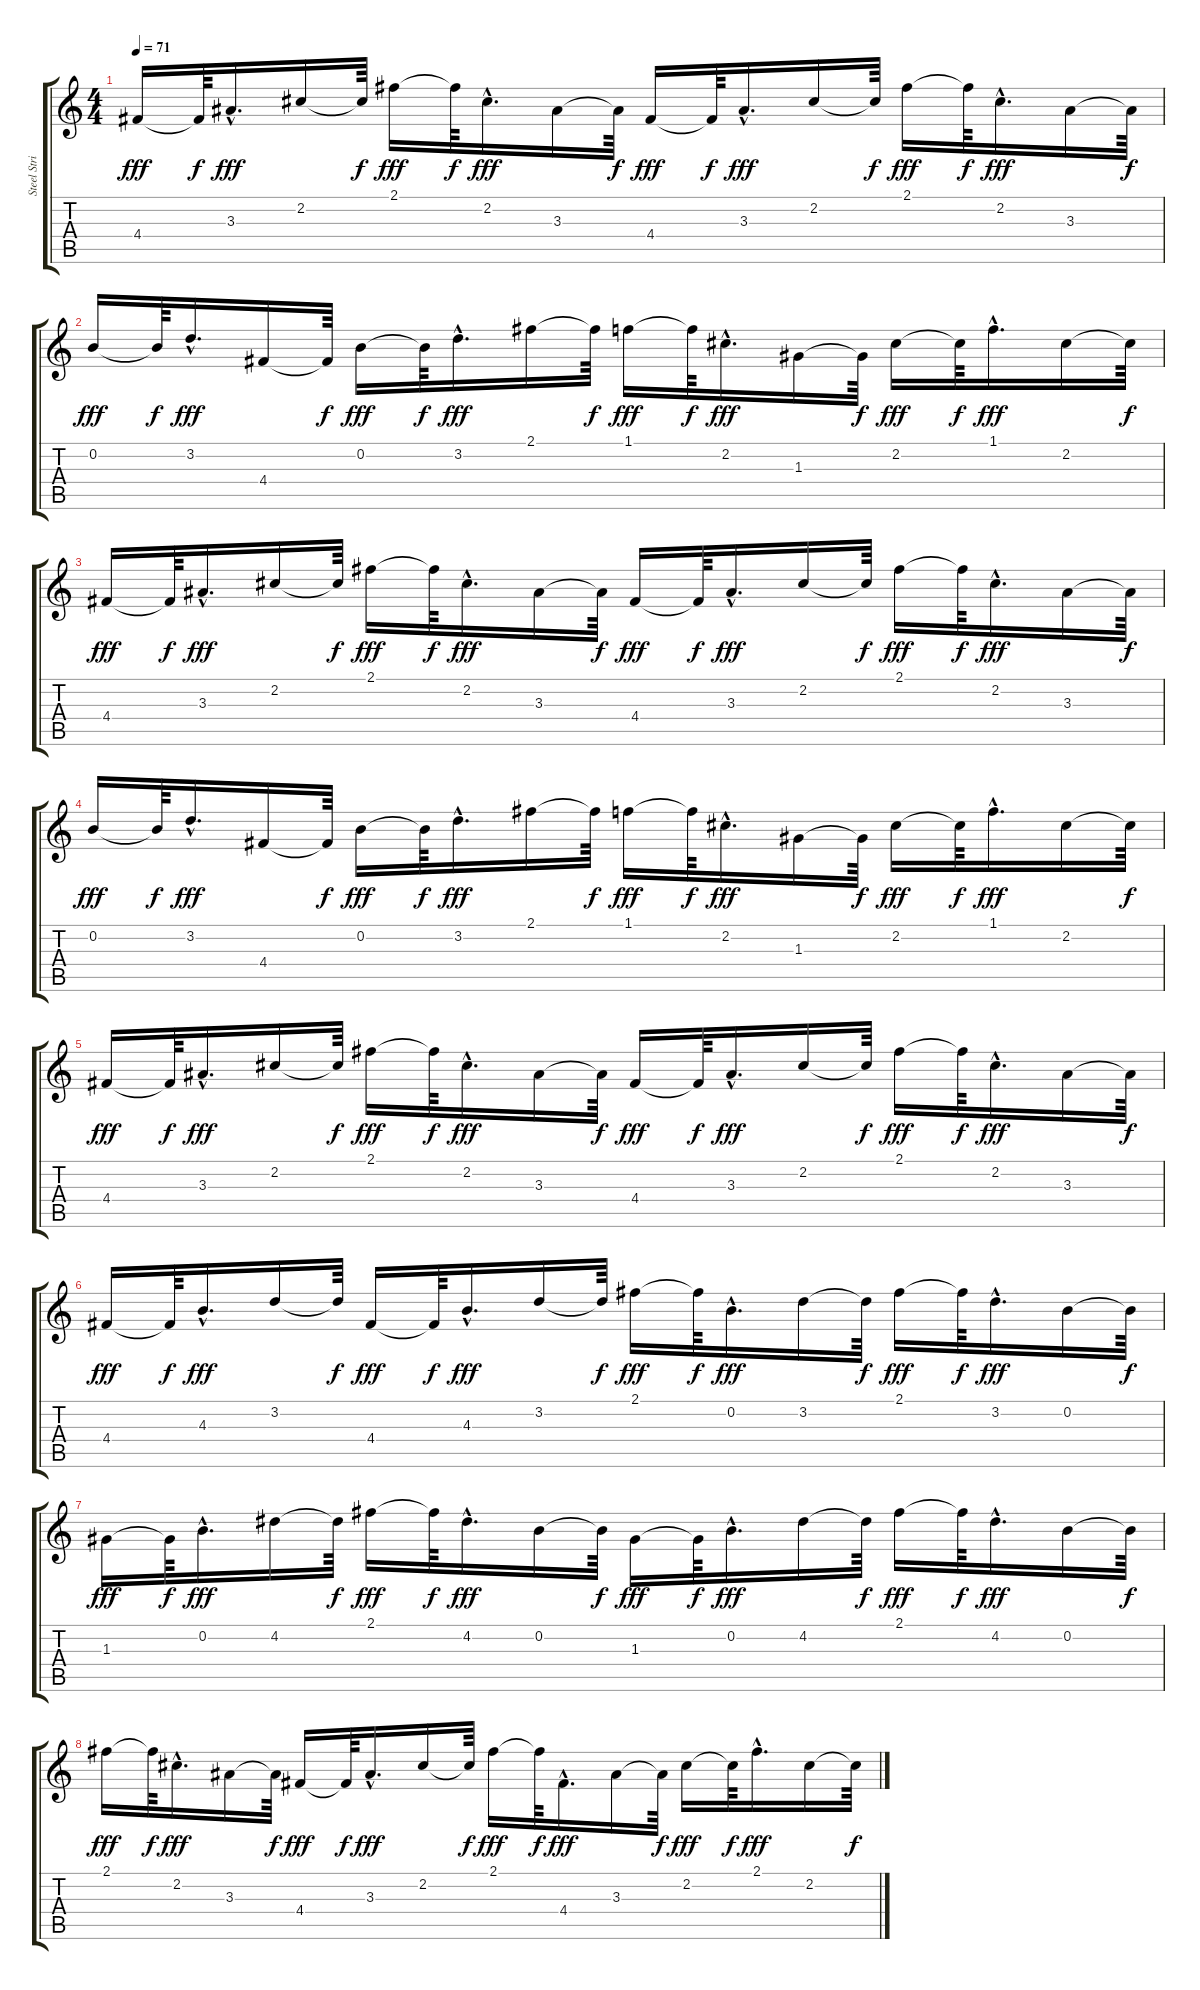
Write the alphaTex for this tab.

\track ("Steel String Guitar " "Steel Stri") {instrument acousticguitarsteel}
\staff {score tabs}
\tuning (E4 B3 G3 D3 A2 E2) {hide}
\ts (4 4)
\tempo 71
\clef g2
\ks c
4.4.16{dy fff} 4.4{t}.64{dy f} 3.3{hac}.16{d dy fff} 2.2.16 2.2{t}.64{dy f} 2.1.16{dy fff} 2.1{t}.64{dy f} 2.2{hac}.16{d dy fff} 3.3.16 3.3{t}.64{dy f} 4.4.16{dy fff} 4.4{t}.64{dy f} 3.3{hac}.16{d dy fff} 2.2.16 2.2{t}.64{dy f} 2.1.16{dy fff} 2.1{t}.64{dy f} 2.2{hac}.16{d dy fff} 3.3.16 3.3{t}.64{dy f} |
0.2.16{dy fff} 0.2{t}.64{dy f} 3.2{hac}.16{d dy fff} 4.4.16 4.4{t}.64{dy f} 0.2.16{dy fff} 0.2{t}.64{dy f} 3.2{hac}.16{d dy fff} 2.1.16 2.1{t}.64{dy f} 1.1.16{dy fff} 1.1{t}.64{dy f} 2.2{hac}.16{d dy fff} 1.3.16 1.3{t}.64{dy f} 2.2.16{dy fff} 2.2{t}.64{dy f} 1.1{hac}.16{d dy fff} 2.2.16 2.2{t}.64{dy f} |
4.4.16{dy fff} 4.4{t}.64{dy f} 3.3{hac}.16{d dy fff} 2.2.16 2.2{t}.64{dy f} 2.1.16{dy fff} 2.1{t}.64{dy f} 2.2{hac}.16{d dy fff} 3.3.16 3.3{t}.64{dy f} 4.4.16{dy fff} 4.4{t}.64{dy f} 3.3{hac}.16{d dy fff} 2.2.16 2.2{t}.64{dy f} 2.1.16{dy fff} 2.1{t}.64{dy f} 2.2{hac}.16{d dy fff} 3.3.16 3.3{t}.64{dy f} |
0.2.16{dy fff} 0.2{t}.64{dy f} 3.2{hac}.16{d dy fff} 4.4.16 4.4{t}.64{dy f} 0.2.16{dy fff} 0.2{t}.64{dy f} 3.2{hac}.16{d dy fff} 2.1.16 2.1{t}.64{dy f} 1.1.16{dy fff} 1.1{t}.64{dy f} 2.2{hac}.16{d dy fff} 1.3.16 1.3{t}.64{dy f} 2.2.16{dy fff} 2.2{t}.64{dy f} 1.1{hac}.16{d dy fff} 2.2.16 2.2{t}.64{dy f} |
4.4.16{dy fff} 4.4{t}.64{dy f} 3.3{hac}.16{d dy fff} 2.2.16 2.2{t}.64{dy f} 2.1.16{dy fff} 2.1{t}.64{dy f} 2.2{hac}.16{d dy fff} 3.3.16 3.3{t}.64{dy f} 4.4.16{dy fff} 4.4{t}.64{dy f} 3.3{hac}.16{d dy fff} 2.2.16 2.2{t}.64{dy f} 2.1.16{dy fff} 2.1{t}.64{dy f} 2.2{hac}.16{d dy fff} 3.3.16 3.3{t}.64{dy f} |
4.4.16{dy fff} 4.4{t}.64{dy f} 4.3{hac}.16{d dy fff} 3.2.16 3.2{t}.64{dy f} 4.4.16{dy fff} 4.4{t}.64{dy f} 4.3{hac}.16{d dy fff} 3.2.16 3.2{t}.64{dy f} 2.1.16{dy fff} 2.1{t}.64{dy f} 0.2{hac}.16{d dy fff} 3.2.16 3.2{t}.64{dy f} 2.1.16{dy fff} 2.1{t}.64{dy f} 3.2{hac}.16{d dy fff} 0.2.16 0.2{t}.64{dy f} |
1.3.16{dy fff} 1.3{t}.64{dy f} 0.2{hac}.16{d dy fff} 4.2.16 4.2{t}.64{dy f} 2.1.16{dy fff} 2.1{t}.64{dy f} 4.2{hac}.16{d dy fff} 0.2.16 0.2{t}.64{dy f} 1.3.16{dy fff} 1.3{t}.64{dy f} 0.2{hac}.16{d dy fff} 4.2.16 4.2{t}.64{dy f} 2.1.16{dy fff} 2.1{t}.64{dy f} 4.2{hac}.16{d dy fff} 0.2.16 0.2{t}.64{dy f} |
2.1.16{dy fff} 2.1{t}.64{dy f} 2.2{hac}.16{d dy fff} 3.3.16 3.3{t}.64{dy f} 4.4.16{dy fff} 4.4{t}.64{dy f} 3.3{hac}.16{d dy fff} 2.2.16 2.2{t}.64{dy f} 2.1.16{dy fff} 2.1{t}.64{dy f} 4.4{hac}.16{d dy fff} 3.3.16 3.3{t}.64{dy f} 2.2.16{dy fff} 2.2{t}.64{dy f} 2.1{hac}.16{d dy fff} 2.2.16 2.2{t}.64{dy f}
